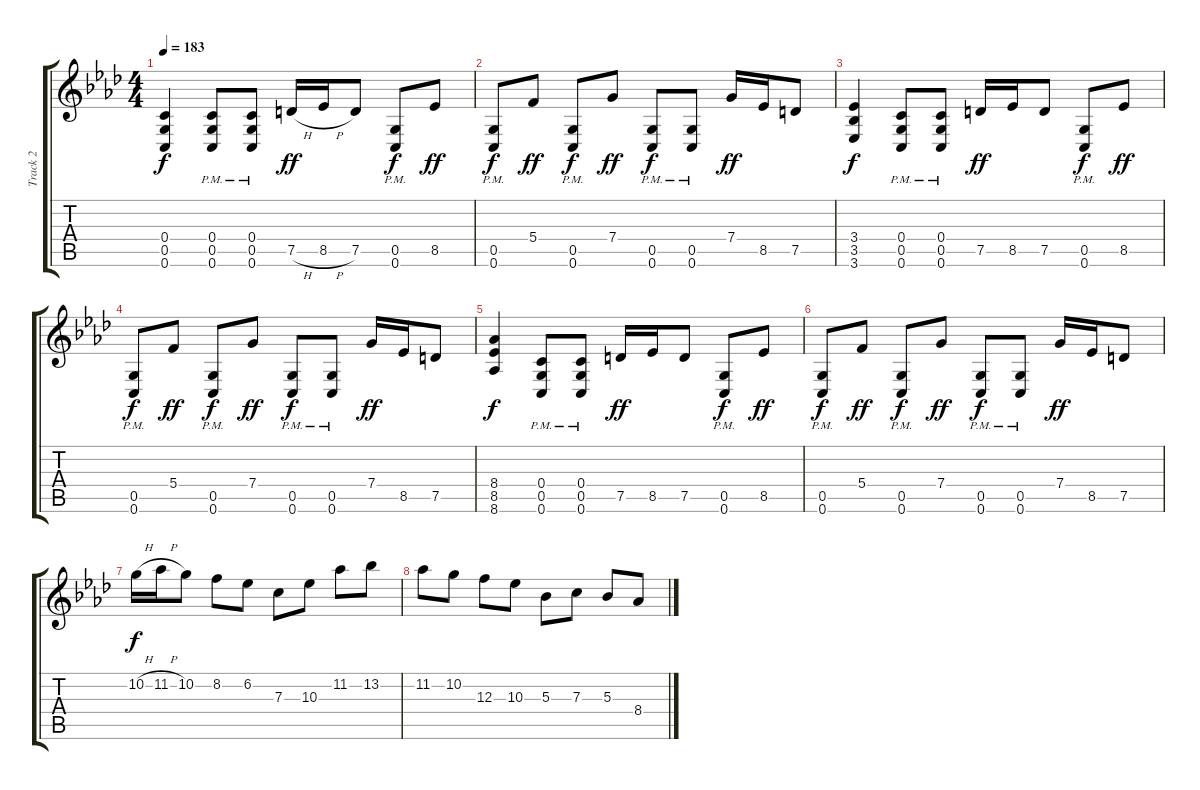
\track ("Track 2" "Track 2") {instrument distortionguitar}
\staff {score tabs}
\tuning (D4 A3 F3 C3 G2 C2) {hide}
\ts (4 4)
\tempo 183
\clef g2
\ks fminor
(0.4 0.5 0.6).4{dy f} (0.4{pm} 0.5{pm} 0.6{pm}).8 (0.4{pm} 0.5{pm} 0.6{pm}).8 7.5{h}.16{dy ff} 8.5{h}.16 7.5.8 (0.5{pm} 0.6{pm}).8{dy f} 8.5.8{dy ff} |
(0.5{pm} 0.6{pm}).8{dy f} 5.4.8{dy ff} (0.5{pm} 0.6{pm}).8{dy f} 7.4.8{dy ff} (0.5{pm} 0.6{pm}).8{dy f} (0.5{pm} 0.6{pm}).8 7.4.16{dy ff} 8.5.16 7.5.8 |
(3.4 3.5 3.6).4{dy f} (0.4{pm} 0.5{pm} 0.6{pm}).8 (0.4{pm} 0.5{pm} 0.6{pm}).8 7.5.16{dy ff} 8.5.16 7.5.8 (0.5{pm} 0.6{pm}).8{dy f} 8.5.8{dy ff} |
(0.5{pm} 0.6{pm}).8{dy f} 5.4.8{dy ff} (0.5{pm} 0.6{pm}).8{dy f} 7.4.8{dy ff} (0.5{pm} 0.6{pm}).8{dy f} (0.5{pm} 0.6{pm}).8 7.4.16{dy ff} 8.5.16 7.5.8 |
(8.4 8.5 8.6).4{dy f} (0.4{pm} 0.5{pm} 0.6{pm}).8 (0.4{pm} 0.5{pm} 0.6{pm}).8 7.5.16{dy ff} 8.5.16 7.5.8 (0.5{pm} 0.6{pm}).8{dy f} 8.5.8{dy ff} |
(0.5{pm} 0.6{pm}).8{dy f} 5.4.8{dy ff} (0.5{pm} 0.6{pm}).8{dy f} 7.4.8{dy ff} (0.5{pm} 0.6{pm}).8{dy f} (0.5{pm} 0.6{pm}).8 7.4.16{dy ff} 8.5.16 7.5.8 |
10.2{h}.16{dy f} 11.2{h}.16 10.2.8 8.2.8 6.2.8 7.3.8 10.3.8 11.2.8 13.2.8 |
11.2.8 10.2.8 12.3.8 10.3.8 5.3.8 7.3.8 5.3.8 8.4.8
